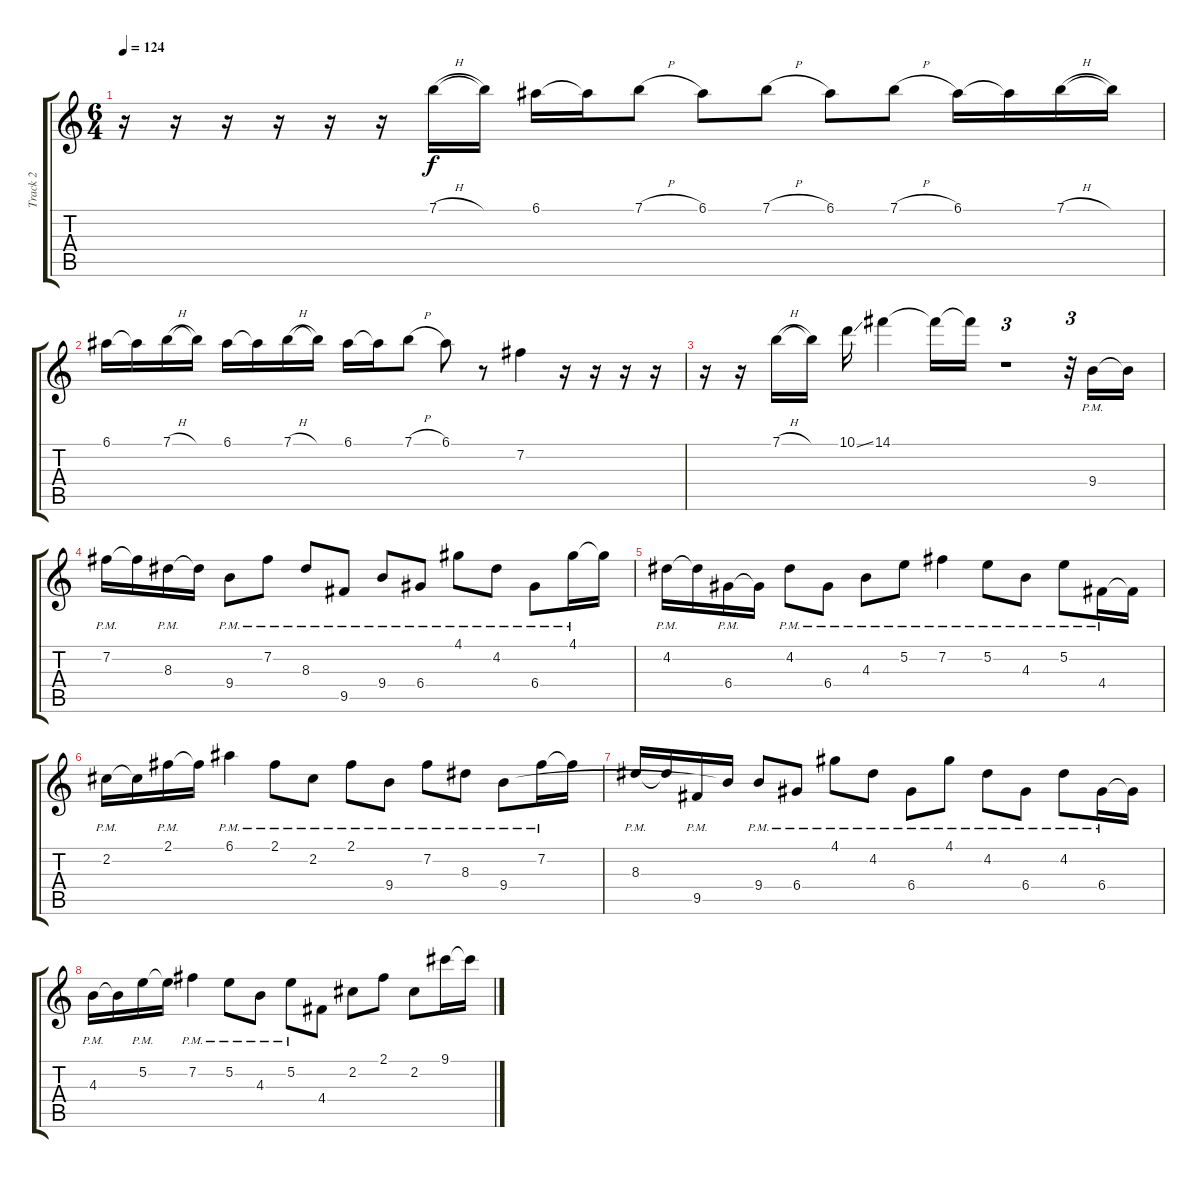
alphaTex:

\track ("Track 2" "Track 2") {instrument acousticguitarsteel}
\staff {score tabs}
\tuning (E4 B3 G3 D3 A2 E2) {hide}
\ts (6 4)
\tempo 124
\clef g2
\ks c
r.16{dy f} r.16 r.16 r.16 r.16 r.16 7.1{h}.16 7.1{t}.16 6.1.16 6.1{t}.16 7.1{h}.8 6.1.8 7.1{h}.8 6.1.8 7.1{h}.8 6.1.16 6.1{t}.16 7.1{h}.16 7.1{t}.16 |
6.1.16 6.1{t}.16 7.1{h}.16 7.1{t}.16 6.1.16 6.1{t}.16 7.1{h}.16 7.1{t}.16 6.1.16 6.1{t}.16 7.1{h}.8 6.1.8 r.8 7.2.4 r.16 r.16 r.16 r.16 |
r.16 r.16 7.1{h}.16 7.1{t}.16 10.1{ss}.16 14.1.4 14.1{t}.16 14.1{t}.16 r.1{tu (3 2)} r.32{tu (3 2)} 9.4{pm}.16 9.4{t}.16 |
7.2{pm}.16 7.2{t}.16 8.3{pm}.16 8.3{t}.16 9.4{pm}.8 7.2{pm}.8 8.3{pm}.8 9.5{pm}.8 9.4{pm}.8 6.4{pm}.8 4.1{pm}.8 4.2{pm}.8 6.4{pm}.8 4.1{pm}.16 4.1{t}.16 |
4.2{pm}.16 4.2{t}.16 6.4{pm}.16 6.4{t}.16 4.2{pm}.8 6.4{pm}.8 4.3{pm}.8 5.2{pm}.8 7.2{pm}.4 5.2{pm}.8 4.3{pm}.8 5.2{pm}.8 4.4{pm}.16 4.4{t}.16 |
2.2{pm}.16 2.2{t}.16 2.1{pm}.16 2.1{t}.16 6.1{pm}.4 2.1{pm}.8 2.2{pm}.8 2.1{pm}.8 9.4{pm}.8 7.2{pm}.8 8.3{pm}.8 9.4{pm}.8 7.2{pm}.16 7.2{t}.16 |
8.3{pm}.16 8.3{t}.16 9.5{pm}.16 9.4{t}.16 9.4{pm}.8 6.4{pm}.8 4.1{pm}.8 4.2{pm}.8 6.4{pm}.8 4.1{pm}.8 4.2{pm}.8 6.4{pm}.8 4.2{pm}.8 6.4{pm}.16 6.4{t}.16 |
4.3{pm}.16 4.3{t}.16 5.2{pm}.16 5.2{t}.16 7.2{pm}.4 5.2{pm}.8 4.3{pm}.8 5.2{pm}.8 4.4.8 2.2.8 2.1.8 2.2.8 9.1.16 9.1{t}.16
